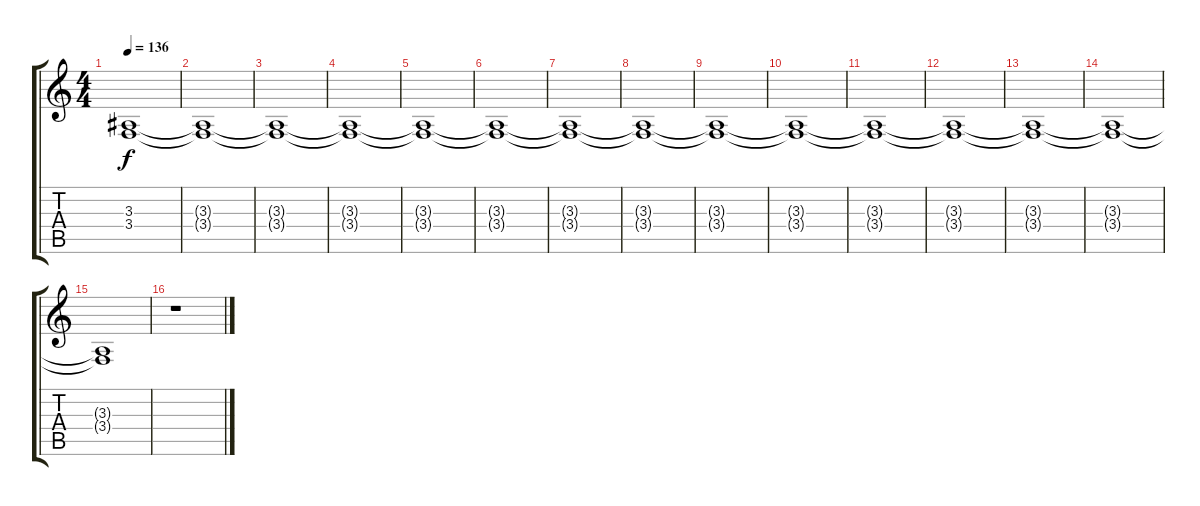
\track "" {instrument pad1newage}
\staff {score tabs}
\tuning (E4 B3 G3 D3 A2 E2) {hide}
\ts (4 4)
\tempo 136
\clef g2
\ks c
(3.3{t} 3.4{t}).1{dy f} |
(3.3{t} 3.4{t}).1 |
(3.3{t} 3.4{t}).1 |
(3.3{t} 3.4{t}).1 |
(3.3{t} 3.4{t}).1 |
(3.3{t} 3.4{t}).1 |
(3.3{t} 3.4{t}).1 |
(3.3{t} 3.4{t}).1 |
(3.3{t} 3.4{t}).1 |
(3.3{t} 3.4{t}).1 |
(3.3{t} 3.4{t}).1 |
(3.3{t} 3.4{t}).1 |
(3.3{t} 3.4{t}).1 |
(3.3{t} 3.4{t}).1 |
(3.3{t} 3.4{t}).1 |
r.1
